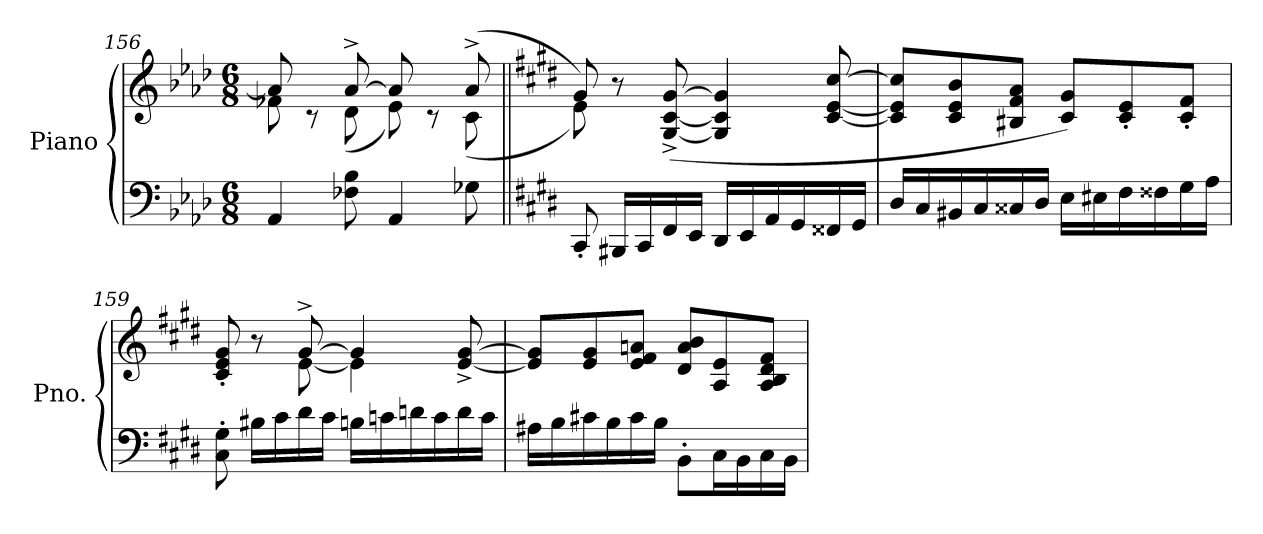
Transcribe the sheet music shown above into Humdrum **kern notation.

**kern	**kern
*part1	*part1
*staff2	*staff1
*I"Piano	*
*I'Pno.	*
*clefF4	*clefG2
*k[b-e-a-d-]	*k[b-e-a-d-]
*M6/8	*M6/8
=156	=156
*	*^
4AA-/	8a-/]	8f-X\
.	8rc	8ryy
8F-X\ 8B-\	[8a-^/	(8d-\
4AA-/	8a-/]	8e-\)
.	8rc	8ryy
8G-X\	(8a-^/	(8c\
=157||	=157||	=157||
*k[f#c#g#d#]	*k[f#c#g#d#]	*
8CC#'/	8g#/)	8e\)
16BBB#X/LL	8r	2ryy
16CC#/	.	.
16FF#/	([8G#/^ [8c#/^ [8g#/^	.
16EE/JJ	.	.
16DD#/LL	4G#/] 4c#/] 4g#/]	.
16EE/	.	.
16AA/	.	.
16GG#/	.	.
16FF##X/	[8c#/ [8e/ [8cc#/	8ryy
16GG#/JJ	.	.
*	*v	*v
=158	=158
16D#/LL	8c#/] 8e/] 8cc#/]L
16C#/	.
16BB#X/	8c#/ 8e/ 8b/
16C#/	.
16C##X/	8B#X/ 8f#/ 8a/J
16D#/JJ	.
16E\LL	8c#/ 8g#/L)
16E#X\	.
16F#\	8c#/' 8e/'
16F##X\	.
16G#\	8c#/' 8f#/'J
16A\JJ	.
!!LO:LB:g=z
=159	=159
*	*^
8C#\' 8G#\'	8c#/' 8e/' 8g#/'	4ryy
16B#X\LL	8r	.
16c#\	.	.
16d#\	[8g#^/	[8e\
16c#\JJ	.	.
16Bn\LL	4g#/]	4e\]
16cn\	.	.
16dn\	.	.
16c\	.	.
16d\	[8e/^ [8g#/^	8ryy
16c\JJ	.	.
*	*v	*v
=160	=160
16A#X\LL	8e/] 8g#/]L
16B\	.
16c#X\	8e/ 8g#/
16B\	.
16c#\	8e/ 8f#/ 8an/J
16B\JJ	.
8BB'\L	8d#/ 8a/ 8b/L
16C#\L	8A/ 8e/
16BB\	.
16C#\	8A/ 8B/ 8d#/ 8f#/J
16BB\JJ	.
=	=
*-	*-
